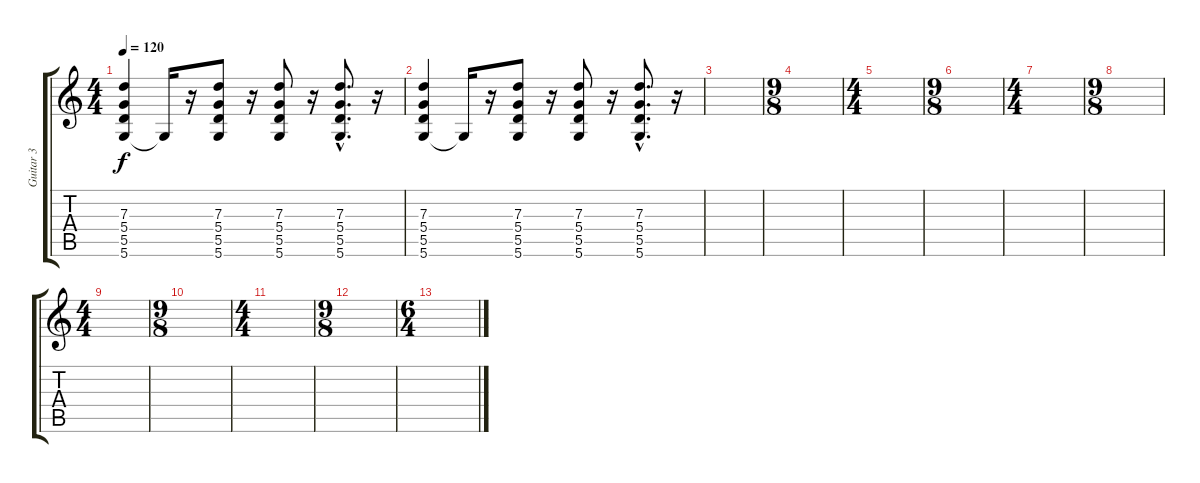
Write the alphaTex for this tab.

\track ("Guitar 3" "Guitar 3") {instrument electricguitarclean}
\staff {score tabs}
\tuning (E4 B3 G3 D3 A2 D2) {hide}
\ts (4 4)
\tempo 120
\clef g2
\ks c
(7.3 5.4 5.5 5.6).4{dy f} 5.6{t}.16 r.16 (7.3 5.4 5.5 5.6).8 r.16 (7.3 5.4 5.5 5.6).8 r.16 (7.3{hac} 5.4{hac} 5.5{hac} 5.6{hac}).8{d} r.16 |
(7.3 5.4 5.5 5.6).4 5.6{t}.16 r.16 (7.3 5.4 5.5 5.6).8 r.16 (7.3 5.4 5.5 5.6).8 r.16 (7.3{hac} 5.4{hac} 5.5{hac} 5.6{hac}).8{d} r.16 |
|
\ts (9 8)
|
\ts (4 4)
|
\ts (9 8)
|
\ts (4 4)
|
\ts (9 8)
|
\ts (4 4)
|
\ts (9 8)
|
\ts (4 4)
|
\ts (9 8)
|
\ts (6 4)
